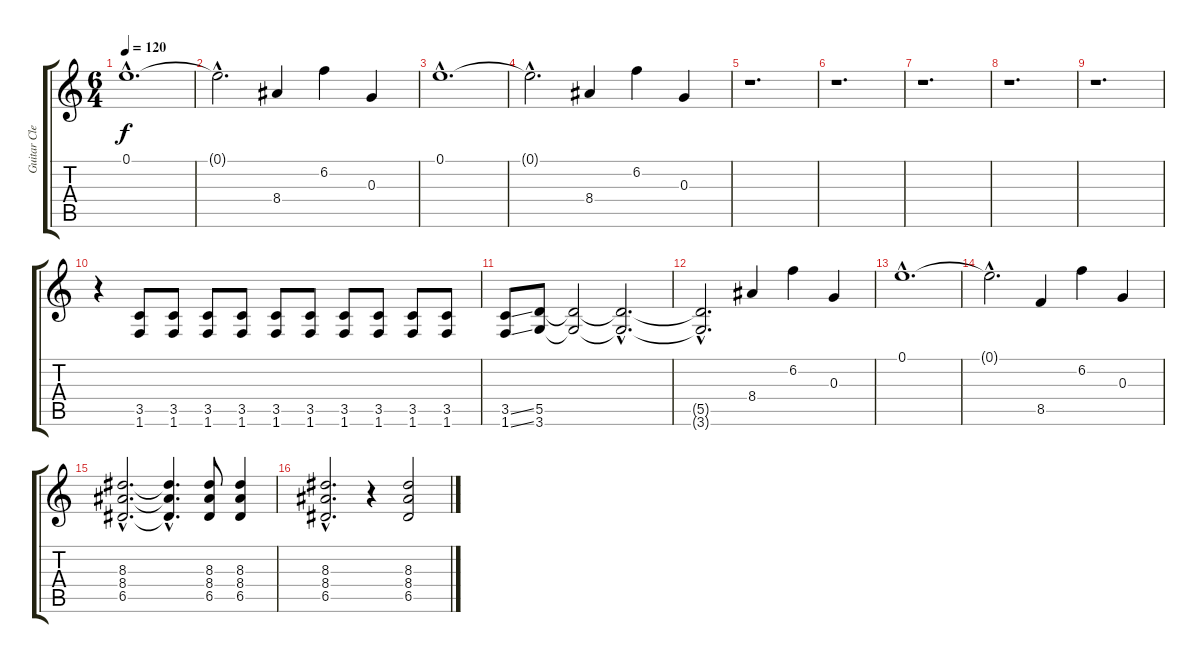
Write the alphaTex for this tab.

\track ("Guitar Clean 1" "Guitar Cle") {instrument electricguitarclean}
\staff {score tabs}
\tuning (E4 B3 G3 D3 A2 E2) {hide}
\ts (6 4)
\tempo 120
\clef g2
\ks c
0.1{hac t}.1{d dy f} |
0.1{hac t}.2{d} 8.4.4 6.2.4 0.3.4 |
0.1{hac}.1{d} |
0.1{hac t}.2{d} 8.4.4 6.2.4 0.3.4 |
r.1{d} |
r.1{d} |
r.1{d} |
r.1{d} |
r.1{d} |
r.4 (3.5 1.6).8 (3.5 1.6).8 (3.5 1.6).8 (3.5 1.6).8 (3.5 1.6).8 (3.5 1.6).8 (3.5 1.6).8 (3.5 1.6).8 (3.5 1.6).8 (3.5 1.6).8 |
(3.5{ss} 1.6{ss}).8 (5.5 3.6).8 (5.5{t} 3.6{t}).2 (5.5{hac t} 3.6{hac t}).2{d} |
(5.5{hac t} 3.6{hac t}).2{d} 8.4.4 6.2.4 0.3.4 |
0.1{hac}.1{d} |
0.1{hac t}.2{d} 8.5.4 6.2.4 0.3.4 |
(8.3{hac} 8.4 6.5{hac}).2{d} (8.3{hac t} 8.4{hac t} 6.5{hac t}).4{d} (8.3 8.4 6.5).8 (8.3 8.4 6.5).4 |
(8.3 8.4{hac} 6.5{hac}).2{d} r.4 (8.3 8.4 6.5).2
